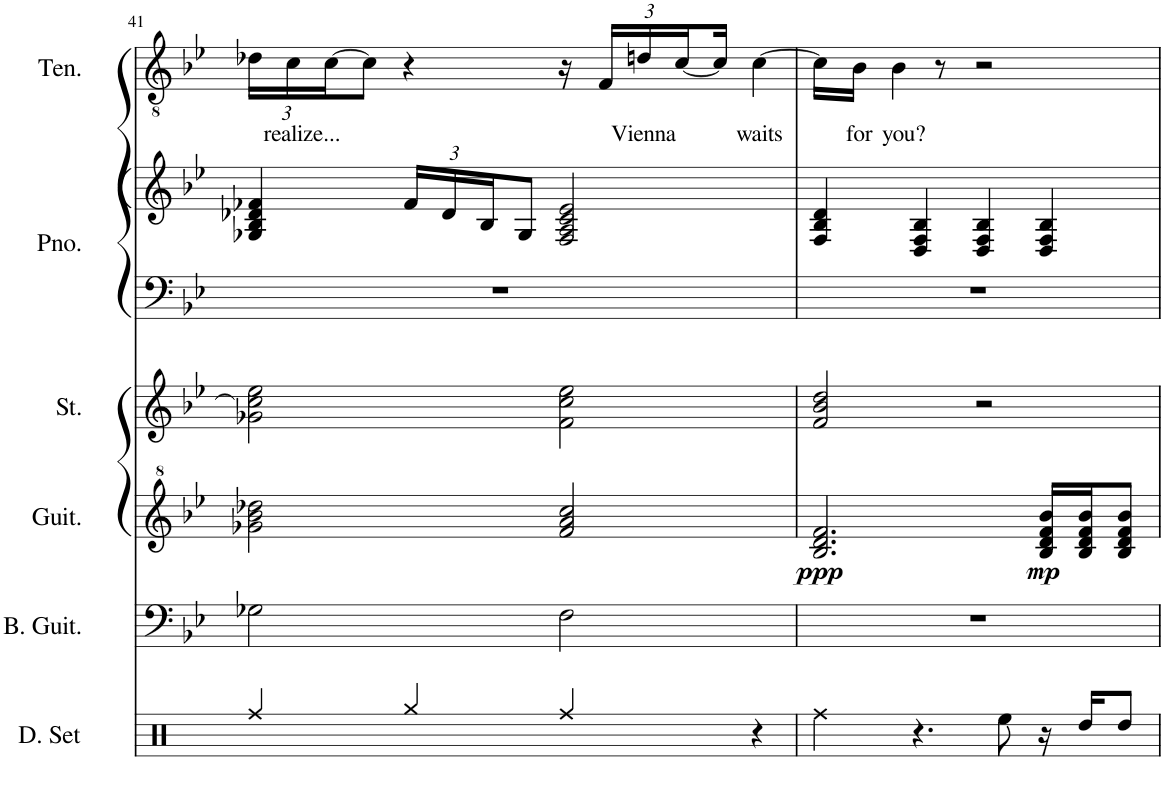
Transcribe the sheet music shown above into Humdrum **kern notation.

**kern	**kern	**dynam	**kern	**kern	**kern	**kern	**text
*part5	*part4	*part4	*part3	*part2	*part2	*part1	*part1
*staff6	*staff5	*staff5	*staff4	*staff3	*staff2	*staff1	*staff1
*I"Bass Guitar	*I"Guitar	*	*I"Strings	*I"Piano	*	*I"Tenor	*
*I'B. Guit.	*I'Guit.	*	*I'St.	*I'Pno.	*	*I'Ten.	*
!!LO:PB:g=z
*clefF4	*clefG^2	*	*clefG2	*clefF4	*clefG2	*clefGv2	*
*Trd7c12	*Trd7c12	*	*	*	*	*	*
*k[b-e-]	*k[b-e-]	*	*k[b-e-]	*k[b-e-]	*k[b-e-]	*k[b-e-]	*
*M4/4	*M4/4	*	*M4/4	*M4/4	*M4/4	*M4/4	*
*	*	*	*	*	*	*Xbrackettup	*
=41	=41	=41	=41	=41	=41	=41	=41
2G-X\	2gg-X\ 2bb-\ 2ddd-X\	.	2g-X\ 2cc\] 2ee-\	1r	4G-X/ 4B-/ 4d-X/ 4f-X/	24d-X\LL	.
!	!	!	!	!	!	!	!LO:LY:b
.	.	.	.	.	.	24c\	realize...
.	.	.	.	.	.	[24c\J	.
.	.	.	.	.	.	8c\J]	.
*	*	*	*	*	*Xbrackettup	*	*
.	.	.	.	.	24f-/LL	4r	.
.	.	.	.	.	24d-/	.	.
.	.	.	.	.	24B-/J	.	.
.	.	.	.	.	8G-/J	.	.
2F\	2ff/ 2aa/ 2ccc/	.	2f\ 2cc\ 2ee-\	.	2F/ 2A/ 2c/ 2e-/	16r	.
.	.	.	.	.	.	24F/LL	.
!	!	!	!	!	!	!	!LO:LY:b
.	.	.	.	.	.	24dn/	Vienna
.	.	.	.	.	.	[24c/	.
.	.	.	.	.	.	16c/JJ]	.
!	!	!	!	!	!	!	!LO:LY:b
.	.	.	.	.	.	[4c\	waits
=42	=42	=42	=42	=42	=42	=42	=42
!	!	!LO:DY:b	!	!	!	!	!
1r	2.b-/ 2.dd/ 2.ff/	ppp	2f/ 2b-/ 2dd/	1r	4F/ 4B-/ 4d/	16c\LL]	.
!	!	!	!	!	!	!	!LO:LY:b
.	.	.	.	.	.	16B-\JJ	for
!	!	!	!	!	!	!	!LO:LY:b
.	.	.	.	.	.	4B-\	you?
.	.	.	.	.	4D/ 4F/ 4B-/	.	.
.	.	.	.	.	.	8r	.
.	.	.	2r	.	4D/ 4F/ 4B-/	2r	.
!	!	!LO:DY:b	!	!	!	!	!
.	16b-/ 16dd/ 16ff/ 16bb-/LL	mp	.	.	4D/ 4F/ 4B-/	.	.
.	16b-/ 16dd/ 16ff/ 16bb-/J	.	.	.	.	.	.
.	8b-/ 8dd/ 8ff/ 8bb-/J	.	.	.	.	.	.
=	=	=	=	=	=	=	=
*-	*-	*-	*-	*-	*-	*-	*-
